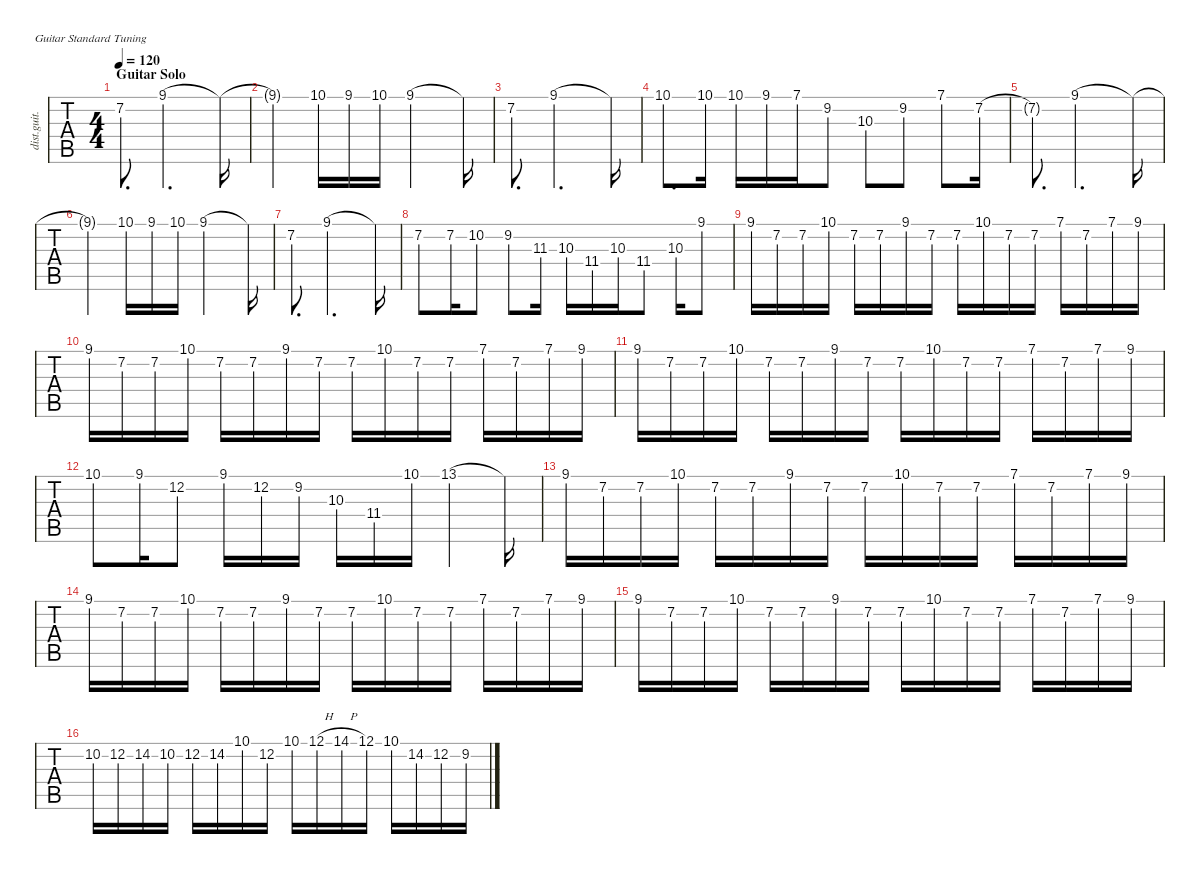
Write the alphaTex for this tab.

\defaultSystemsLayout 4
\hideDynamics
\bracketExtendMode nobrackets
\track ("Lead Guitar 2" "dist.guit.") {instrument distortionguitar}
\staff {tabs}
\tuning (E4 B3 G3 D3 A2 E2)
\ts (4 4)
\section ("" "Guitar Solo")
\tempo 120
\clef g2
\ks c
7.2{acc #}.8{d dy f instrument overdrivenguitar} 9.1{acc #}.2{d} 9.1{t acc #}.16 |
9.1{t acc #}.4 10.1.16 9.1{acc #}.16 10.1.16 9.1{acc #}.2 9.1{t acc #}.16 |
7.2{acc #}.8{d} 9.1{acc #}.2{d} 9.1{t acc #}.16 |
10.1.8{d} 10.1.16 10.1.16 9.1{acc #}.16 7.1.16 9.2{acc #}.8 10.3.8 9.2{acc #}.8 7.1.8 7.2{acc #}.16 |
7.2{t acc #}.8{d} 9.1{acc #}.2{d} 9.1{t acc #}.16 |
9.1{t acc #}.4 10.1.16 9.1{acc #}.16 10.1.16 9.1{acc #}.2 9.1{t acc #}.16 |
7.2{acc #}.8{d} 9.1{acc #}.2{d} 9.1{t acc #}.16 |
7.2{acc #}.8 7.2{acc #}.16 10.2.8 9.2{acc #}.8 11.3{acc #}.16 10.3.16 11.4{acc #}.16 10.3.16 11.4{acc #}.8 10.3.16 9.1{acc #}.8 |
9.1{acc #}.16 7.2{acc #}.16 7.2{acc #}.16 10.1.16 7.2{acc #}.16 7.2{acc #}.16 9.1{acc #}.16 7.2{acc #}.16 7.2{acc #}.16 10.1.16 7.2{acc #}.16 7.2{acc #}.16 7.1.16 7.2{acc #}.16 7.1.16 9.1{acc #}.16 |
9.1{acc #}.16 7.2{acc #}.16 7.2{acc #}.16 10.1.16 7.2{acc #}.16 7.2{acc #}.16 9.1{acc #}.16 7.2{acc #}.16 7.2{acc #}.16 10.1.16 7.2{acc #}.16 7.2{acc #}.16 7.1.16 7.2{acc #}.16 7.1.16 9.1{acc #}.16 |
9.1{acc #}.16 7.2{acc #}.16 7.2{acc #}.16 10.1.16 7.2{acc #}.16 7.2{acc #}.16 9.1{acc #}.16 7.2{acc #}.16 7.2{acc #}.16 10.1.16 7.2{acc #}.16 7.2{acc #}.16 7.1.16 7.2{acc #}.16 7.1.16 9.1{acc #}.16 |
10.1.8 9.1{acc #}.16 12.2.8 9.1{acc #}.16 12.2.16 9.2{acc #}.16 10.3.16 11.4{acc #}.16 10.1.16 13.1.4 13.1{t}.16 |
9.1{acc #}.16 7.2{acc #}.16 7.2{acc #}.16 10.1.16 7.2{acc #}.16 7.2{acc #}.16 9.1{acc #}.16 7.2{acc #}.16 7.2{acc #}.16 10.1.16 7.2{acc #}.16 7.2{acc #}.16 7.1.16 7.2{acc #}.16 7.1.16 9.1{acc #}.16 |
9.1{acc #}.16 7.2{acc #}.16 7.2{acc #}.16 10.1.16 7.2{acc #}.16 7.2{acc #}.16 9.1{acc #}.16 7.2{acc #}.16 7.2{acc #}.16 10.1.16 7.2{acc #}.16 7.2{acc #}.16 7.1.16 7.2{acc #}.16 7.1.16 9.1{acc #}.16 |
9.1{acc #}.16 7.2{acc #}.16 7.2{acc #}.16 10.1.16 7.2{acc #}.16 7.2{acc #}.16 9.1{acc #}.16 7.2{acc #}.16 7.2{acc #}.16 10.1.16 7.2{acc #}.16 7.2{acc #}.16 7.1.16 7.2{acc #}.16 7.1.16 9.1{acc #}.16 |
10.2.16 12.2.16 14.2{acc #}.16 10.2.16 12.2.16 14.2{acc #}.16 10.1.16 12.2.16 10.1.16 12.1{h}.16 14.1{h acc #}.16 12.1.16 10.1.16 14.2{acc #}.16 12.2.16 9.2{acc #}.16
